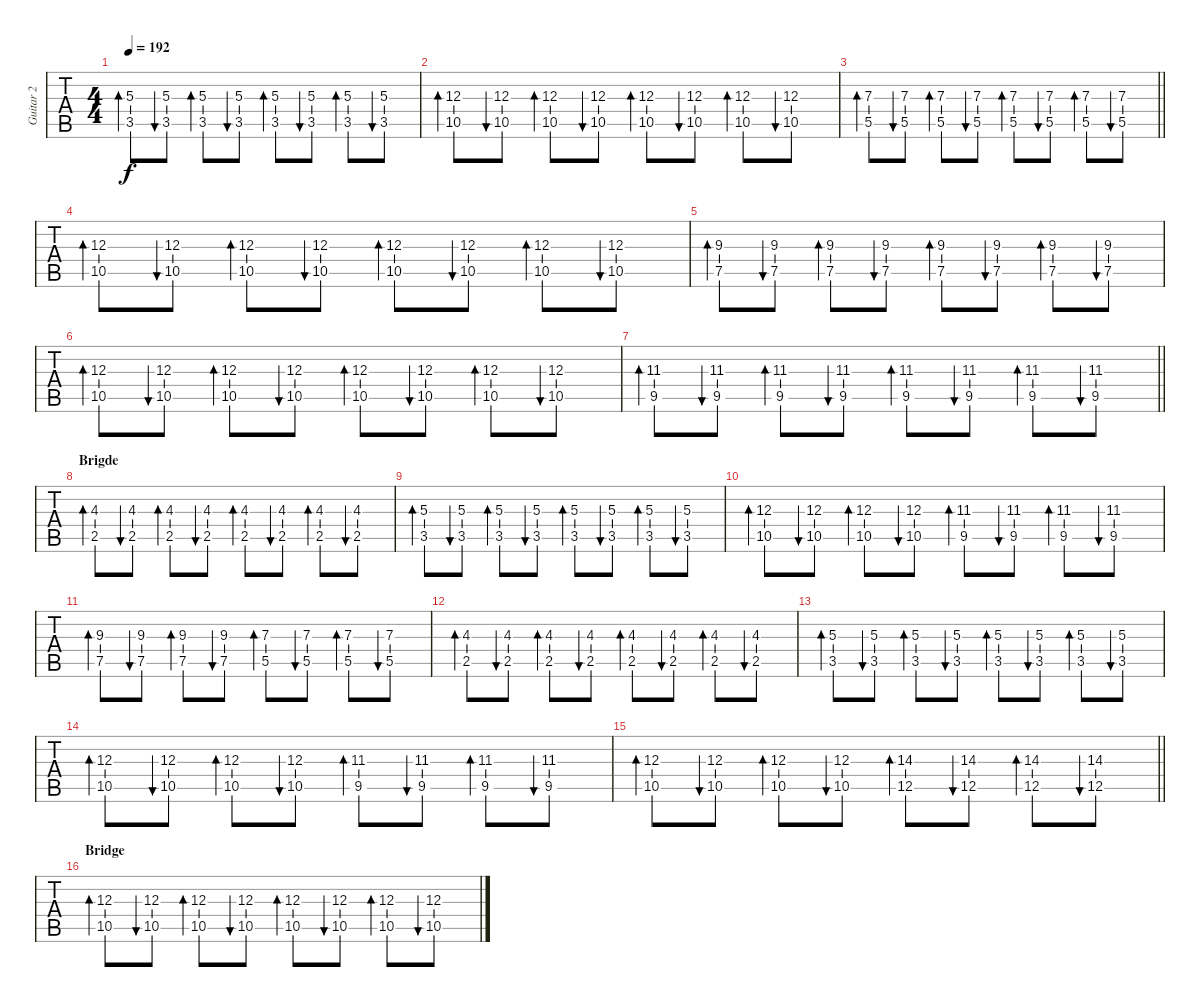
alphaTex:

\track ("Guitar 2" "Guitar 2") {instrument overdrivenguitar}
\staff {tabs}
\tuning (E4 B3 G3 D3 A2 E2) {hide}
\ts (4 4)
\tempo 192
\clef g2
\ks c
(5.3 3.5).8{bd 60 dy f} (5.3 3.5).8{bu 60} (5.3 3.5).8{bd 60} (5.3 3.5).8{bu 60} (5.3 3.5).8{bd 60} (5.3 3.5).8{bu 60} (5.3 3.5).8{bd 60} (5.3 3.5).8{bu 60} |
(12.3 10.5).8{bd 60} (12.3 10.5).8{bu 60} (12.3 10.5).8{bd 60} (12.3 10.5).8{bu 60} (12.3 10.5).8{bd 60} (12.3 10.5).8{bu 60} (12.3 10.5).8{bd 60} (12.3 10.5).8{bu 60} |
\barLineRight lightlight
(7.3 5.5).8{bd 60} (7.3 5.5).8{bu 60} (7.3 5.5).8{bd 60} (7.3 5.5).8{bu 60} (7.3 5.5).8{bd 60} (7.3 5.5).8{bu 60} (7.3 5.5).8{bd 60} (7.3 5.5).8{bu 60} |
(12.3 10.5).8{bd 60} (12.3 10.5).8{bu 60} (12.3 10.5).8{bd 60} (12.3 10.5).8{bu 60} (12.3 10.5).8{bd 60} (12.3 10.5).8{bu 60} (12.3 10.5).8{bd 60} (12.3 10.5).8{bu 60} |
(9.3 7.5).8{bd 60} (9.3 7.5).8{bu 60} (9.3 7.5).8{bd 60} (9.3 7.5).8{bu 60} (9.3 7.5).8{bd 60} (9.3 7.5).8{bu 60} (9.3 7.5).8{bd 60} (9.3 7.5).8{bu 60} |
(12.3 10.5).8{bd 60} (12.3 10.5).8{bu 60} (12.3 10.5).8{bd 60} (12.3 10.5).8{bu 60} (12.3 10.5).8{bd 60} (12.3 10.5).8{bu 60} (12.3 10.5).8{bd 60} (12.3 10.5).8{bu 60} |
\barLineRight lightlight
(11.3 9.5).8{bd 60} (11.3 9.5).8{bu 60} (11.3 9.5).8{bd 60} (11.3 9.5).8{bu 60} (11.3 9.5).8{bd 60} (11.3 9.5).8{bu 60} (11.3 9.5).8{bd 60} (11.3 9.5).8{bu 60} |
\section ("" "Brigde")
(4.3 2.5).8{bd 480} (4.3 2.5).8{bu 480} (4.3 2.5).8{bd 480} (4.3 2.5).8{bu 480} (4.3 2.5).8{bd 480} (4.3 2.5).8{bu 480} (4.3 2.5).8{bd 480} (4.3 2.5).8{bu 480} |
(5.3 3.5).8{bd 480} (5.3 3.5).8{bu 480} (5.3 3.5).8{bd 480} (5.3 3.5).8{bu 480} (5.3 3.5).8{bd 480} (5.3 3.5).8{bu 480} (5.3 3.5).8{bd 480} (5.3 3.5).8{bu 480} |
(12.3 10.5).8{bd 480} (12.3 10.5).8{bu 480} (12.3 10.5).8{bd 480} (12.3 10.5).8{bu 480} (11.3 9.5).8{bd 480} (11.3 9.5).8{bu 480} (11.3 9.5).8{bd 480} (11.3 9.5).8{bu 480} |
(9.3 7.5).8{bd 480} (9.3 7.5).8{bu 480} (9.3 7.5).8{bd 480} (9.3 7.5).8{bu 480} (7.3 5.5).8{bd 480} (7.3 5.5).8{bu 480} (7.3 5.5).8{bd 480} (7.3 5.5).8{bu 480} |
(4.3 2.5).8{bd 480} (4.3 2.5).8{bu 480} (4.3 2.5).8{bd 480} (4.3 2.5).8{bu 480} (4.3 2.5).8{bd 480} (4.3 2.5).8{bu 480} (4.3 2.5).8{bd 480} (4.3 2.5).8{bu 480} |
(5.3 3.5).8{bd 480} (5.3 3.5).8{bu 480} (5.3 3.5).8{bd 480} (5.3 3.5).8{bu 480} (5.3 3.5).8{bd 480} (5.3 3.5).8{bu 480} (5.3 3.5).8{bd 480} (5.3 3.5).8{bu 480} |
(12.3 10.5).8{bd 480} (12.3 10.5).8{bu 480} (12.3 10.5).8{bd 480} (12.3 10.5).8{bu 480} (11.3 9.5).8{bd 480} (11.3 9.5).8{bu 480} (11.3 9.5).8{bd 480} (11.3 9.5).8{bu 480} |
\barLineRight lightlight
(12.3 10.5).8{bd 480} (12.3 10.5).8{bu 480} (12.3 10.5).8{bd 480} (12.3 10.5).8{bu 480} (14.3 12.5).8{bd 480} (14.3 12.5).8{bu 480} (14.3 12.5).8{bd 480} (14.3 12.5).8{bu 480} |
\section ("" "Bridge")
(12.3 10.5).8{bd 480} (12.3 10.5).8{bu 480} (12.3 10.5).8{bd 480} (12.3 10.5).8{bu 480} (12.3 10.5).8{bd 480} (12.3 10.5).8{bu 480} (12.3 10.5).8{bd 480} (12.3 10.5).8{bu 480}
